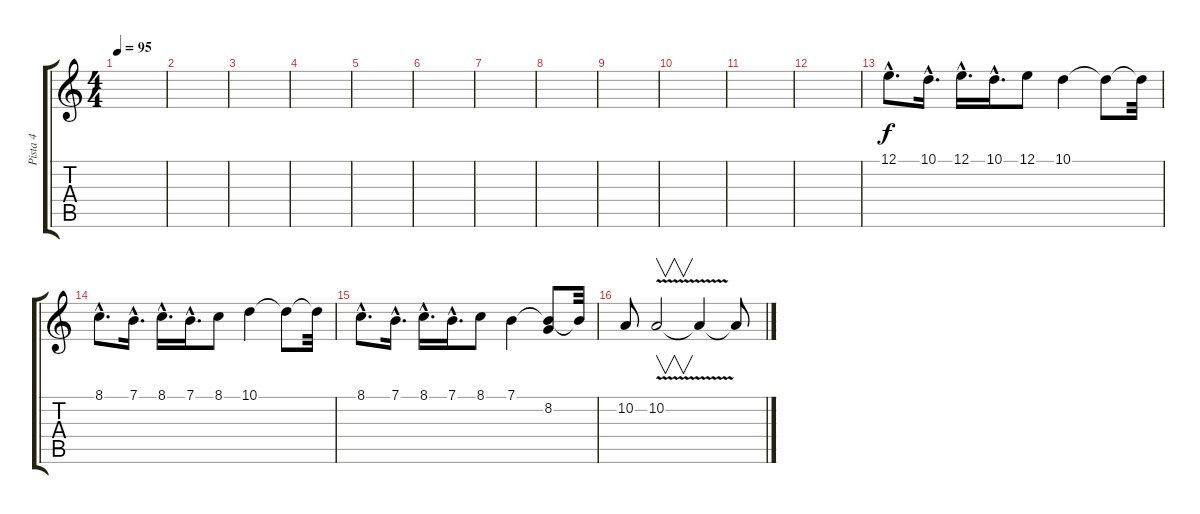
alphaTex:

\track ("Pista 4" "Pista 4") {instrument accordion}
\staff {score tabs}
\tuning (E4 B3 G3 D3 A2 E2) {hide}
\ts (4 4)
\tempo 95
\clef g2
\ks c
|
|
|
|
|
|
|
|
|
|
|
|
12.1{hac}.8{d dy f} 10.1{hac}.16{d} 12.1{hac}.16{d} 10.1{hac}.16{d} 12.1.8 10.1.4 10.1{t}.8 10.1{t}.32 |
8.1{hac}.8{d} 7.1{hac}.16{d} 8.1{hac}.16{d} 7.1{hac}.16{d} 8.1.8 10.1.4 10.1{t}.8 10.1{t}.32 |
8.1{hac}.8{d} 7.1{hac}.16{d} 8.1{hac}.16{d} 7.1{hac}.16{d} 8.1.8 7.1.4 (7.1{t} 8.2).8 7.1{t}.32 |
10.2.8 10.2{v}.2{v} 10.2{t}.4 10.2{t}.8
